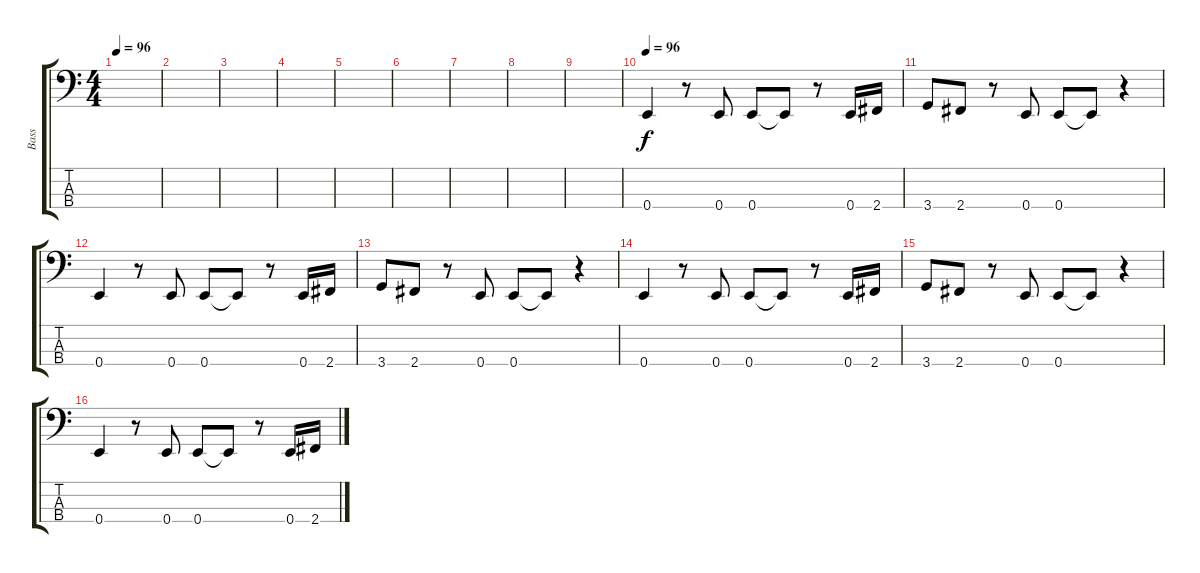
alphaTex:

\track ("Bass" "Bass") {instrument fretlessbass}
\staff {score tabs}
\tuning (G2 D2 A1 E1) {hide}
\ts (4 4)
\tempo 96
\clef f4
\ks c
|
|
|
|
|
|
|
|
|
\tempo 96
0.4.4 r.8 0.4.8 0.4.8 0.4{t}.8 r.8 0.4.16 2.4.16 |
3.4.8 2.4.8 r.8 0.4.8 0.4.8 0.4{t}.8 r.4 |
0.4.4 r.8 0.4.8 0.4.8 0.4{t}.8 r.8 0.4.16 2.4.16 |
3.4.8 2.4.8 r.8 0.4.8 0.4.8 0.4{t}.8 r.4 |
0.4.4 r.8 0.4.8 0.4.8 0.4{t}.8 r.8 0.4.16 2.4.16 |
3.4.8 2.4.8 r.8 0.4.8 0.4.8 0.4{t}.8 r.4 |
0.4.4 r.8 0.4.8 0.4.8 0.4{t}.8 r.8 0.4.16 2.4.16
